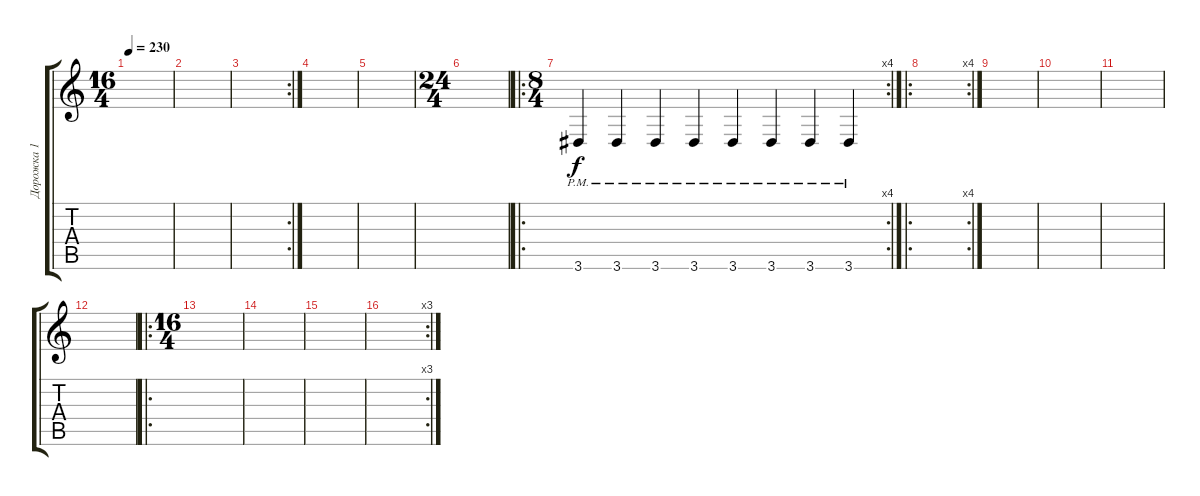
\track ("Дорожка 1" "Дорожка 1") {instrument electricguitarjazz}
\staff {score tabs}
\tuning (D4 A3 F3 C3 G2 C2) {hide}
\ts (16 4)
\tempo 230
\clef g2
\ks c
|
|
\rc 2
|
|
|
\ts (24 4)
|
\ro
\rc 4
\ts (8 4)
3.6{pm}.4 3.6{pm}.4 3.6{pm}.4 3.6{pm}.4 3.6{pm}.4 3.6{pm}.4 3.6{pm}.4 3.6{pm}.4 |
\ro
\rc 4
|
|
|
|
|
\ro
\ts (16 4)
|
|
|
\rc 3
